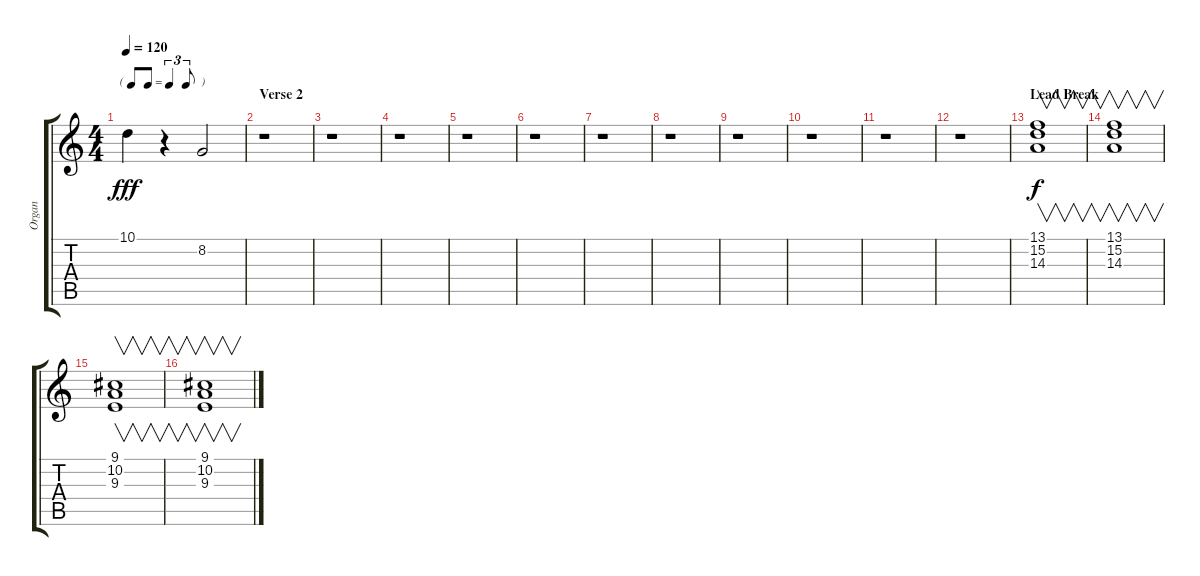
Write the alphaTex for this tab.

\track ("Organ" "Organ") {instrument lead3calliope}
\staff {score tabs}
\tuning (E4 B3 G3 D3 A2 E2) {hide}
\ts (4 4)
\tf triplet8th
\tempo 120
\clef g2
\ks c
10.1.4{dy fff} r.4 8.2.2 |
\section ("" "Verse 2")
r.1 |
r.1 |
r.1 |
r.1 |
r.1 |
r.1 |
r.1 |
r.1 |
r.1 |
r.1 |
r.1 |
\section ("" "Lead Break")
(13.1 15.2 14.3).1{v dy f volume 13 instrument pad1newage} |
(13.1 15.2 14.3).1{v} |
(9.1 10.2 9.3).1{v} |
(9.1 10.2 9.3).1{v}
